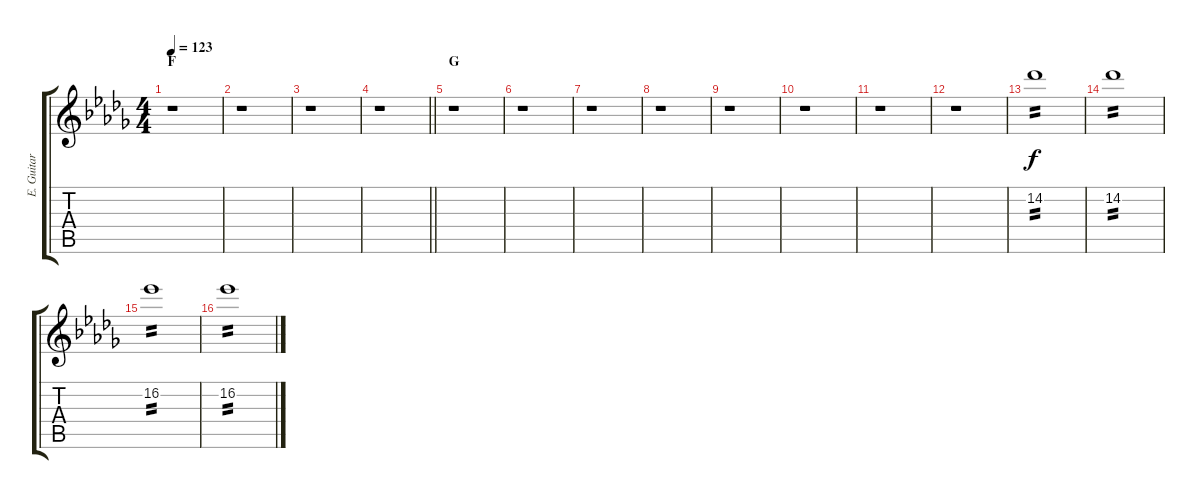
\track ("E. Guitar IV" "E. Guitar ") {instrument electricguitarclean}
\staff {score tabs}
\tuning (E4 B3 G3 D3 A2 E2) {hide}
\ts (4 4)
\section ("" "F")
\tempo 123
\clef g2
\ks db
r.1{dy f} |
r.1 |
r.1 |
\barLineRight lightlight
r.1 |
\section ("" "G")
r.1 |
r.1 |
r.1 |
r.1 |
r.1 |
r.1 |
r.1 |
r.1 |
14.2.1{tp 2} |
14.2.1{tp 2} |
16.2.1{tp 2} |
16.2.1{tp 2}
